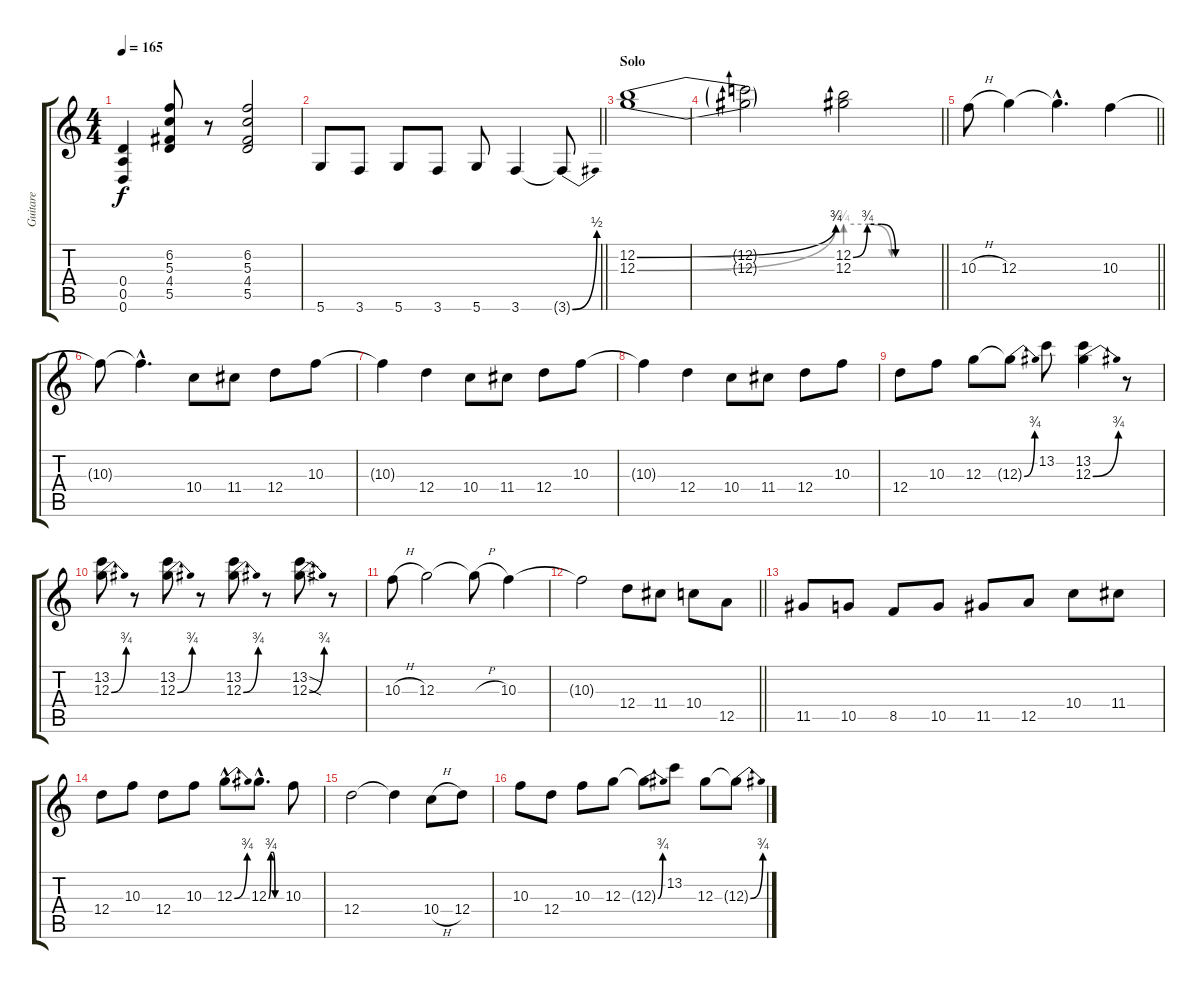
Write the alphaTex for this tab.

\track ("Guitare" "Guitare") {instrument overdrivenguitar}
\staff {score tabs}
\tuning (E4 B3 G3 D3 A2 D2) {hide}
\ts (4 4)
\tempo 165
\clef g2
\ks c
(0.4 0.5 0.6).4{dy f} (6.2 5.3 4.4 5.5).8 r.8 (6.2 5.3 4.4 5.5).2 |
\barLineRight lightlight
5.6.8 3.6.8 5.6.8 3.6.8 5.6.8 3.6.4 3.6{be (bend 0 0 60 2) t}.8 |
\section ("" "Solo")
(12.2{be (bend 0 0 60 3)} 12.3{be (bend 0 0 60 3)}).1 |
\barLineRight lightlight
(12.2{t} 12.3{t}).2 (12.2{be (custom 0 0 10 3 20 3 30 0 60 0)} 12.3{be (custom 0 3 15 3 30 0 60 0)}).2 |
\barLineRight lightlight
10.3{h}.8 12.3.4 12.3{hac t}.4{d} 10.3.4 |
10.3{t}.8 10.3{hac t}.4{d} 10.4.8 11.4.8 12.4.8 10.3.8 |
10.3{t}.4 12.4.4 10.4.8 11.4.8 12.4.8 10.3.8 |
10.3{t}.4 12.4.4 10.4.8 11.4.8 12.4.8 10.3.8 |
12.4.8 10.3.8 12.3.8 12.3{be (bend 0 0 60 3) t}.8 13.2.8 (13.2 12.3{be (bend 0 0 60 3)}).4 r.8 |
(13.2 12.3{be (bend 0 0 60 3)}).8 r.8 (13.2 12.3{be (bend 0 0 60 3)}).8 r.8 (13.2 12.3{be (bend 0 0 60 3)}).8 r.8 (13.2{sod} 12.3{be (bend 0 0 60 3) sod}).8 r.8 |
10.3{h}.8 12.3.2 12.3{h t}.8 10.3.4 |
\barLineRight lightlight
10.3{t}.2 12.4.8 11.4.8 10.4.8 12.5.8 |
11.5.8 10.5.8 8.5.8 10.5.8 11.5.8 12.5.8 10.4.8 11.4.8 |
12.4.8 10.3.8 12.4.8 10.3.8 12.3{be (bend 0 0 60 3) hac}.8{d} 12.3{be (custom 0 0 10 3 20 3 30 0 60 0) hac}.8{d} 10.3.8 |
12.4.2 12.4{t}.4 10.4{h}.8 12.4.8 |
10.3.8 12.4.8 10.3.8 12.3.8 12.3{be (bend 0 0 60 3) t}.8 13.2.8 12.3.8 12.3{be (bend 0 0 60 3) t}.8
